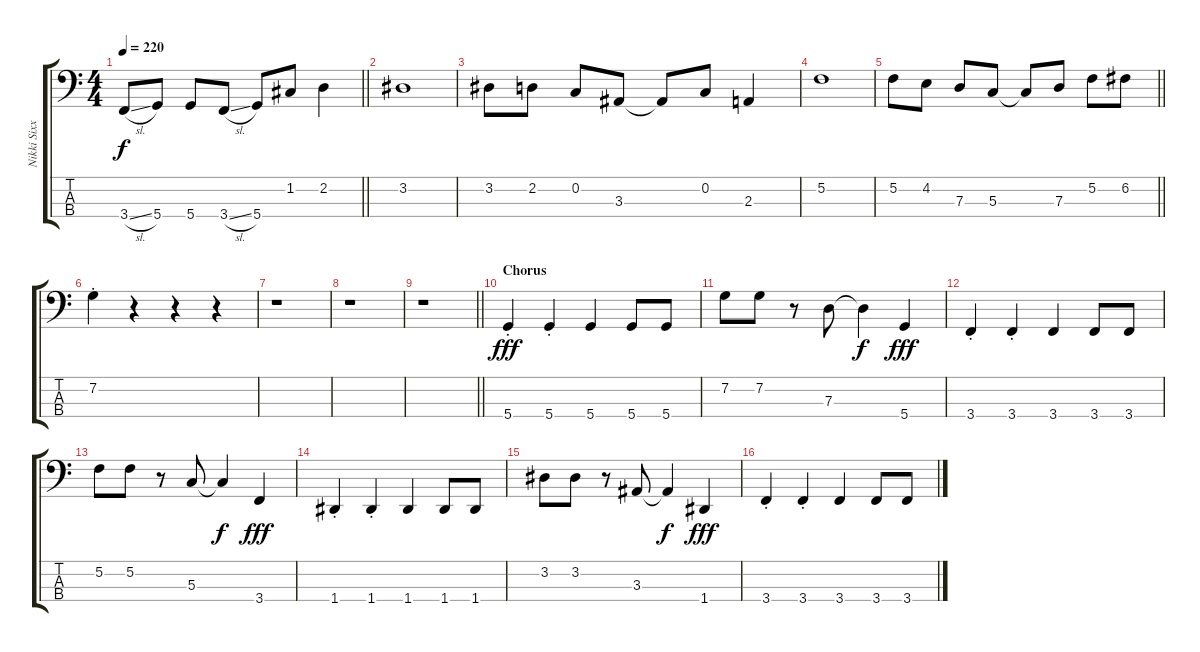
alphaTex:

\track ("Nikki Sixx - Bass" "Nikki Sixx") {instrument electricbasspick}
\staff {score tabs}
\tuning (F2 C2 G1 D1) {hide}
\ts (4 4)
\tempo 220
\clef f4
\barLineRight lightlight
\ks c
3.4{sl t}.8{dy f} 5.4.8 5.4.8 3.4{sl}.8 5.4.8 1.2.8 2.2.4 |
3.2.1 |
3.2.8 2.2.8 0.2.8 3.3.8 3.3{t}.8 0.2.8 2.3.4 |
5.2.1 |
\barLineRight lightlight
5.2.8 4.2.8 7.3.8 5.3.8 5.3{t}.8 7.3.8 5.2.8 6.2.8 |
\section ("" "")
7.2{st}.4 r.4 r.4 r.4 |
r.1 |
r.1 |
\barLineRight lightlight
r.1 |
\section ("" "Chorus")
5.4{st}.4{dy fff} 5.4{st}.4 5.4.4 5.4.8 5.4.8 |
7.2.8 7.2.8 r.8 7.3.8 7.3{t}.4{dy f} 5.4.4{dy fff} |
3.4{st}.4 3.4{st}.4 3.4.4 3.4.8 3.4.8 |
5.2.8 5.2.8 r.8 5.3.8 5.3{t}.4{dy f} 3.4.4{dy fff} |
1.4{st}.4 1.4{st}.4 1.4.4 1.4.8 1.4.8 |
3.2.8 3.2.8 r.8 3.3.8 3.3{t}.4{dy f} 1.4.4{dy fff} |
3.4{st}.4 3.4{st}.4 3.4.4 3.4.8 3.4.8
